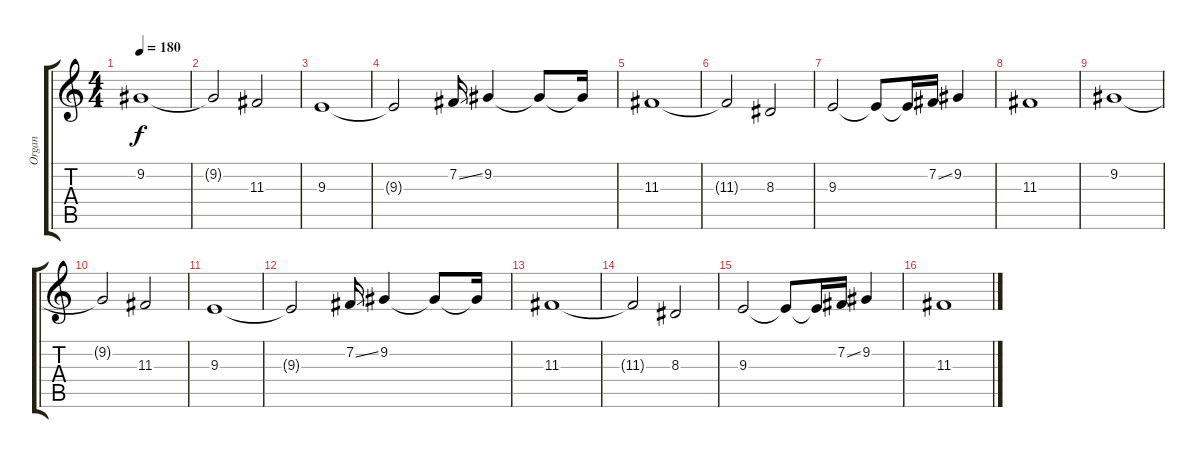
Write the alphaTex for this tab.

\track ("Organ" "Organ") {instrument drawbarorgan}
\staff {score tabs}
\tuning (E4 B3 G3 D3 A2 E2) {hide}
\ts (4 4)
\tempo 180
\clef g2
\ks c
9.2.1{dy f} |
9.2{t}.2 11.3.2 |
9.3.1 |
9.3{t}.2 7.2{ss}.16 9.2.4 9.2{t}.8 9.2{t}.16 |
11.3.1 |
11.3{t}.2 8.3.2 |
9.3.2 9.3{t}.8 9.3{t}.16 7.2{ss}.16 9.2.4 |
11.3.1 |
9.2.1 |
9.2{t}.2 11.3.2 |
9.3.1 |
9.3{t}.2 7.2{ss}.16 9.2.4 9.2{t}.8 9.2{t}.16 |
11.3.1 |
11.3{t}.2 8.3.2 |
9.3.2 9.3{t}.8 9.3{t}.16 7.2{ss}.16 9.2.4 |
11.3.1
